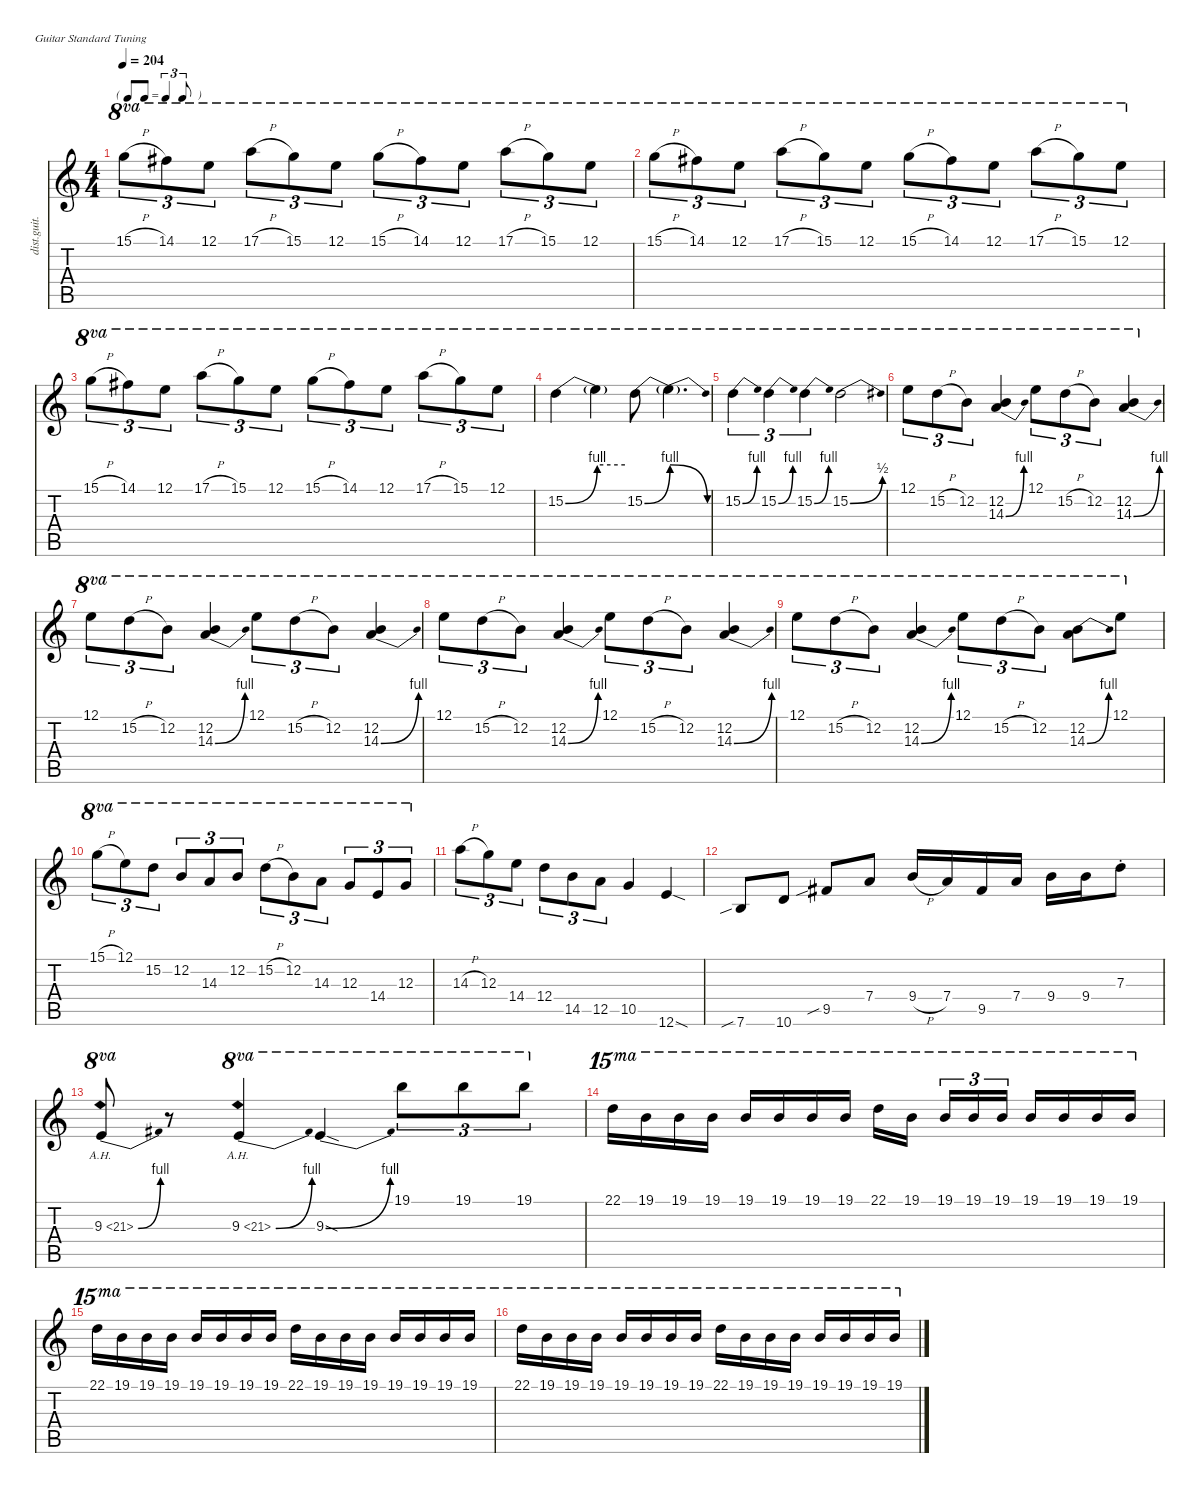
\defaultSystemsLayout 4
\hideDynamics
\bracketExtendMode nobrackets
\otherSystemsTrackNameOrientation horizontal
\track ("Guitar 1" "dist.guit.") {defaultSystemsLayout 4 mute instrument distortionguitar}
\staff {score tabs}
\tuning (E4 B3 G3 D3 A2 E2)
\ts (4 4)
\tf triplet8th
\tempo 204
\clef g2
\ks aminor
15.1{h}.8{tu (3 2) ot 8va dy f beam Down} 14.1{acc #}.8{tu (3 2) ot 8va beam Down} 12.1.8{tu (3 2) ot 8va beam Down} 17.1{h}.8{tu (3 2) ot 8va beam Down} 15.1.8{tu (3 2) ot 8va beam Down} 12.1.8{tu (3 2) ot 8va beam Down} 15.1{h}.8{tu (3 2) ot 8va beam Down} 14.1{acc #}.8{tu (3 2) ot 8va beam Down} 12.1.8{tu (3 2) ot 8va beam Down} 17.1{h}.8{tu (3 2) ot 8va beam Down} 15.1.8{tu (3 2) ot 8va beam Down} 12.1.8{tu (3 2) ot 8va beam Down} |
15.1{h}.8{tu (3 2) ot 8va beam Down} 14.1{acc #}.8{tu (3 2) ot 8va beam Down} 12.1.8{tu (3 2) ot 8va beam Down} 17.1{h}.8{tu (3 2) ot 8va beam Down} 15.1.8{tu (3 2) ot 8va beam Down} 12.1.8{tu (3 2) ot 8va beam Down} 15.1{h}.8{tu (3 2) ot 8va beam Down} 14.1{acc #}.8{tu (3 2) ot 8va beam Down} 12.1.8{tu (3 2) ot 8va beam Down} 17.1{h}.8{tu (3 2) ot 8va beam Down} 15.1.8{tu (3 2) ot 8va beam Down} 12.1.8{tu (3 2) ot 8va beam Down} |
15.1{h}.8{tu (3 2) ot 8va beam Down} 14.1{acc #}.8{tu (3 2) ot 8va beam Down} 12.1.8{tu (3 2) ot 8va beam Down} 17.1{h}.8{tu (3 2) ot 8va beam Down} 15.1.8{tu (3 2) ot 8va beam Down} 12.1.8{tu (3 2) ot 8va beam Down} 15.1{h}.8{tu (3 2) ot 8va beam Down} 14.1{acc #}.8{tu (3 2) ot 8va beam Down} 12.1.8{tu (3 2) ot 8va beam Down} 17.1{h}.8{tu (3 2) ot 8va beam Down} 15.1.8{tu (3 2) ot 8va beam Down} 12.1.8{tu (3 2) ot 8va beam Down} |
15.2{be (bend 0 0 60 4)}.4{ot 8va beam Down} 15.2{be (hold 0 4 60 4) t}.4{ot 8va beam Down} 15.2{be (bend 0 0 60 4)}.8{ot 8va beam Down} 15.2{be (release 0 4 60 0) t}.4{d ot 8va beam Down} |
15.2{be (bend 0 0 15 4)}.4{tu (3 2) ot 8va beam Down} 15.2{be (bend 0 0 15 4)}.4{tu (3 2) ot 8va beam Down} 15.2{be (bend 0 0 15 4)}.4{tu (3 2) ot 8va beam Down} 15.2{be (bend 0 0 15 2)}.2{ot 8va beam Down} |
12.1.8{tu (3 2) ot 8va beam Down} 15.2{h}.8{tu (3 2) ot 8va beam Down} 12.2.8{tu (3 2) ot 8va beam Down} (12.2 14.3{be (bend 0 0 15 4)}).4{ot 8va beam Up} 12.1.8{tu (3 2) ot 8va beam Down} 15.2{h}.8{tu (3 2) ot 8va beam Down} 12.2.8{tu (3 2) ot 8va beam Down} (12.2 14.3{be (bend 0 0 15 4)}).4{ot 8va beam Up} |
12.1.8{tu (3 2) ot 8va beam Down} 15.2{h}.8{tu (3 2) ot 8va beam Down} 12.2.8{tu (3 2) ot 8va beam Down} (12.2 14.3{be (bend 0 0 15 4)}).4{ot 8va beam Up} 12.1.8{tu (3 2) ot 8va beam Down} 15.2{h}.8{tu (3 2) ot 8va beam Down} 12.2.8{tu (3 2) ot 8va beam Down} (12.2 14.3{be (bend 0 0 15 4)}).4{ot 8va beam Up} |
12.1.8{tu (3 2) ot 8va beam Down} 15.2{h}.8{tu (3 2) ot 8va beam Down} 12.2.8{tu (3 2) ot 8va beam Down} (12.2 14.3{be (bend 0 0 15 4)}).4{ot 8va beam Up} 12.1.8{tu (3 2) ot 8va beam Down} 15.2{h}.8{tu (3 2) ot 8va beam Down} 12.2.8{tu (3 2) ot 8va beam Down} (12.2 14.3{be (bend 0 0 15 4)}).4{ot 8va beam Up} |
12.1.8{tu (3 2) ot 8va beam Down} 15.2{h}.8{tu (3 2) ot 8va beam Down} 12.2.8{tu (3 2) ot 8va beam Down} (12.2 14.3{be (bend 0 0 15 4)}).4{ot 8va beam Up} 12.1.8{tu (3 2) ot 8va beam Down} 15.2{h}.8{tu (3 2) ot 8va beam Down} 12.2.8{tu (3 2) ot 8va beam Down} (12.2 14.3{be (bend 0 0 15 4)}).8{ot 8va beam Down} 12.1.8{ot 8va beam Down} |
15.1{h}.8{tu (3 2) ot 8va beam Down} 12.1.8{tu (3 2) ot 8va beam Down} 15.2.8{tu (3 2) ot 8va beam Down} 12.2.8{tu (3 2) ot 8va beam Up} 14.3.8{tu (3 2) ot 8va beam Up} 12.2.8{tu (3 2) ot 8va beam Up} 15.2{h}.8{tu (3 2) ot 8va beam Down} 12.2.8{tu (3 2) ot 8va beam Down} 14.3.8{tu (3 2) ot 8va beam Down} 12.3.8{tu (3 2) ot 8va beam Up} 14.4.8{tu (3 2) ot 8va beam Up} 12.3.8{tu (3 2) ot 8va beam Up} |
14.3{h}.8{tu (3 2) beam Down} 12.3.8{tu (3 2) beam Down} 14.4.8{tu (3 2) beam Down} 12.4.8{tu (3 2) beam Down} 14.5.8{tu (3 2) beam Down} 12.5.8{tu (3 2) beam Down} 10.5.4{beam Up} 12.6{sod}.4{beam Up} |
7.6{sib}.8{beam Up} 10.6.8{beam Up} 9.5{sib acc #}.8{beam Up} 7.4.8{beam Up} 9.4{h}.16{beam Up} 7.4.16{beam Up} 9.5{acc #}.16{beam Up} 7.4.16{beam Up} 9.4.16{beam Down} 9.4.16{beam Down} 7.3{st}.8{beam Down} |
9.3{be (bend 0 0 15 4) ah 12}.8{ot 8va beam Up} r.8{beam Up} 9.3{be (bend 0 0 15 4) ah 12}.4{ot 8va beam Up} 9.3{be (bend 0 0 15 4) sod}.4{ot 8va beam Up} 19.1.8{tu (3 2) ot 8va beam Down} 19.1.8{tu (3 2) ot 8va beam Down} 19.1.8{tu (3 2) ot 8va beam Down} |
22.1.16{ot 15ma beam Down} 19.1.16{ot 15ma beam Down} 19.1.16{ot 15ma beam Down} 19.1.16{ot 15ma beam Down} 19.1.16{ot 15ma beam Up} 19.1.16{ot 15ma beam Up} 19.1.16{ot 15ma beam Up} 19.1.16{ot 15ma beam Up} 22.1.16{ot 15ma beam Down} 19.1.16{ot 15ma beam Down} 19.1.16{tu (3 2) ot 15ma beam Up} 19.1.16{tu (3 2) ot 15ma beam Up} 19.1.16{tu (3 2) ot 15ma beam Up} 19.1.16{ot 15ma beam Up} 19.1.16{ot 15ma beam Up} 19.1.16{ot 15ma beam Up} 19.1.16{ot 15ma beam Up} |
22.1.16{ot 15ma beam Down} 19.1.16{ot 15ma beam Down} 19.1.16{ot 15ma beam Down} 19.1.16{ot 15ma beam Down} 19.1.16{ot 15ma beam Up} 19.1.16{ot 15ma beam Up} 19.1.16{ot 15ma beam Up} 19.1.16{ot 15ma beam Up} 22.1.16{ot 15ma beam Down} 19.1.16{ot 15ma beam Down} 19.1.16{ot 15ma beam Down} 19.1.16{ot 15ma beam Down} 19.1.16{ot 15ma beam Up} 19.1.16{ot 15ma beam Up} 19.1.16{ot 15ma beam Up} 19.1.16{ot 15ma beam Up} |
22.1.16{ot 15ma beam Down} 19.1.16{ot 15ma beam Down} 19.1.16{ot 15ma beam Down} 19.1.16{ot 15ma beam Down} 19.1.16{ot 15ma beam Up} 19.1.16{ot 15ma beam Up} 19.1.16{ot 15ma beam Up} 19.1.16{ot 15ma beam Up} 22.1.16{ot 15ma beam Down} 19.1.16{ot 15ma beam Down} 19.1.16{ot 15ma beam Down} 19.1.16{ot 15ma beam Down} 19.1.16{ot 15ma beam Up} 19.1.16{ot 15ma beam Up} 19.1.16{ot 15ma beam Up} 19.1.16{ot 15ma beam Up}
